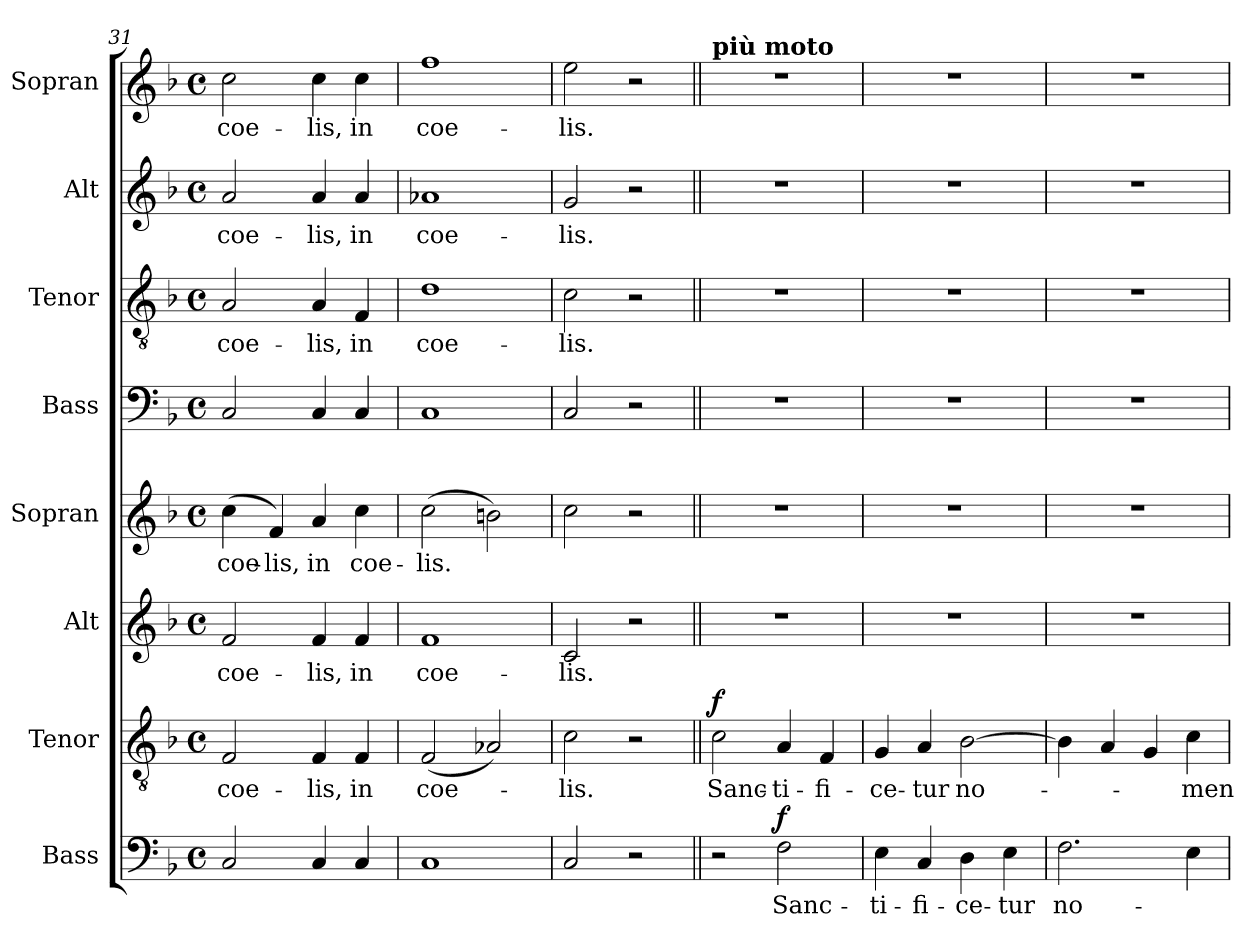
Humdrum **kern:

**kern	**text	**dynam	**kern	**text	**dynam	**kern	**text	**kern	**text	**kern	**kern	**text	**kern	**text	**kern	**text
*part8	*part8	*part8	*part7	*part7	*part7	*part6	*part6	*part5	*part5	*part4	*part3	*part3	*part2	*part2	*part1	*part1
*staff8	*staff8	*staff8	*staff7	*staff7	*staff7	*staff6	*staff6	*staff5	*staff5	*staff4	*staff3	*staff3	*staff2	*staff2	*staff1	*staff1
*I"Bass	*	*	*I"Tenor	*	*	*I"Alt	*	*I"Sopran	*	*I"Bass	*I"Tenor	*	*I"Alt	*	*I"Sopran	*
*clefF4	*	*	*clefGv2	*	*	*clefG2	*	*clefG2	*	*clefF4	*clefGv2	*	*clefG2	*	*clefG2	*
*k[b-]	*	*	*k[b-]	*	*	*k[b-]	*	*k[b-]	*	*k[b-]	*k[b-]	*	*k[b-]	*	*k[b-]	*
*M4/4	*	*	*M4/4	*	*	*M4/4	*	*M4/4	*	*M4/4	*M4/4	*	*M4/4	*	*M4/4	*
*met(c)	*	*	*met(c)	*	*	*met(c)	*	*met(c)	*	*met(c)	*met(c)	*	*met(c)	*	*met(c)	*
=31	=31	=31	=31	=31	=31	=31	=31	=31	=31	=31	=31	=31	=31	=31	=31	=31
!	!	!	!	!LO:LY:b	!	!	!LO:LY:b	!	!LO:LY:b	!	!	!LO:LY:b	!	!LO:LY:b	!	!LO:LY:b
2C/	.	.	2F/	coe-	.	2f/	coe-	(4cc\	coe-	2C/	2A/	coe-	2a/	coe-	2cc\	coe-
!	!	!	!	!	!	!	!	!	!LO:LY:b	!	!	!	!	!	!	!
.	.	.	.	.	.	.	.	4f/)	-lis,	.	.	.	.	.	.	.
!	!	!	!	!LO:LY:b	!	!	!LO:LY:b	!	!LO:LY:b	!	!	!LO:LY:b	!	!LO:LY:b	!	!LO:LY:b
4C/	.	.	4F/	-lis,	.	4f/	-lis,	4a/	in	4C/	4A/	-lis,	4a/	-lis,	4cc\	-lis,
!	!	!	!	!LO:LY:b	!	!	!LO:LY:b	!	!LO:LY:b	!	!	!LO:LY:b	!	!LO:LY:b	!	!LO:LY:b
4C/	.	.	4F/	in	.	4f/	in	4cc\	coe-	4C/	4F/	in	4a/	in	4cc\	in
=32	=32	=32	=32	=32	=32	=32	=32	=32	=32	=32	=32	=32	=32	=32	=32	=32
!	!	!	!	!LO:LY:b	!	!	!LO:LY:b	!	!LO:LY:b	!	!	!LO:LY:b	!	!LO:LY:b	!	!LO:LY:b
1C	.	.	(2F/	coe-	.	1f	coe-	(2cc\	-lis.	1C	1d	coe-	1a-X	coe-	1ff	coe-
.	.	.	2A-X/)	.	.	.	.	2bn\)	.	.	.	.	.	.	.	.
=33	=33	=33	=33	=33	=33	=33	=33	=33	=33	=33	=33	=33	=33	=33	=33	=33
!	!	!	!	!LO:LY:b	!	!	!LO:LY:b	!	!	!	!	!LO:LY:b	!	!LO:LY:b	!	!LO:LY:b
2C/	.	.	2c\	-lis.	.	2c/	-lis.	2cc\	.	2C/	2c\	-lis.	2g/	-lis.	2ee\	-lis.
2r	.	.	2r	.	.	2r	.	2r	.	2r	2r	.	2r	.	2r	.
=34||	=34||	=34||	=34||	=34||	=34||	=34||	=34||	=34||	=34||	=34||	=34||	=34||	=34||	=34||	=34||	=34||
!	!	!	!	!	!	!	!	!	!	!	!	!	!	!	!LO:TX:a:B:t=più moto	!
!	!	!	!	!LO:LY:b	!LO:DY:a	!	!	!	!	!	!	!	!	!	!	!
2r	.	.	2c\	Sanc-	f	1r	.	1r	.	1r	1r	.	1r	.	1r	.
!	!LO:LY:b	!LO:DY:a	!	!LO:LY:b	!	!	!	!	!	!	!	!	!	!	!	!
2F\	Sanc-	f	4A/	-ti-	.	.	.	.	.	.	.	.	.	.	.	.
!	!	!	!	!LO:LY:b	!	!	!	!	!	!	!	!	!	!	!	!
.	.	.	4F/	-fi-	.	.	.	.	.	.	.	.	.	.	.	.
=35	=35	=35	=35	=35	=35	=35	=35	=35	=35	=35	=35	=35	=35	=35	=35	=35
!	!LO:LY:b	!	!	!LO:LY:b	!	!	!	!	!	!	!	!	!	!	!	!
4E\	-ti-	.	4G/	-ce-	.	1r	.	1r	.	1r	1r	.	1r	.	1r	.
!	!LO:LY:b	!	!	!LO:LY:b	!	!	!	!	!	!	!	!	!	!	!	!
4C/	-fi-	.	4A/	-tur	.	.	.	.	.	.	.	.	.	.	.	.
!	!LO:LY:b	!	!	!LO:LY:b	!	!	!	!	!	!	!	!	!	!	!	!
4D\	-ce-	.	[2B-\	no-	.	.	.	.	.	.	.	.	.	.	.	.
!	!LO:LY:b	!	!	!	!	!	!	!	!	!	!	!	!	!	!	!
4E\	-tur	.	.	.	.	.	.	.	.	.	.	.	.	.	.	.
=36	=36	=36	=36	=36	=36	=36	=36	=36	=36	=36	=36	=36	=36	=36	=36	=36
!	!LO:LY:b	!	!	!	!	!	!	!	!	!	!	!	!	!	!	!
2.F\	no-	.	4B-\]	.	.	1r	.	1r	.	1r	1r	.	1r	.	1r	.
.	.	.	4A/	.	.	.	.	.	.	.	.	.	.	.	.	.
.	.	.	4G/	.	.	.	.	.	.	.	.	.	.	.	.	.
!	!	!	!	!LO:LY:b	!	!	!	!	!	!	!	!	!	!	!	!
4E\	.	.	4c\	-men	.	.	.	.	.	.	.	.	.	.	.	.
=	=	=	=	=	=	=	=	=	=	=	=	=	=	=	=	=
*-	*-	*-	*-	*-	*-	*-	*-	*-	*-	*-	*-	*-	*-	*-	*-	*-
